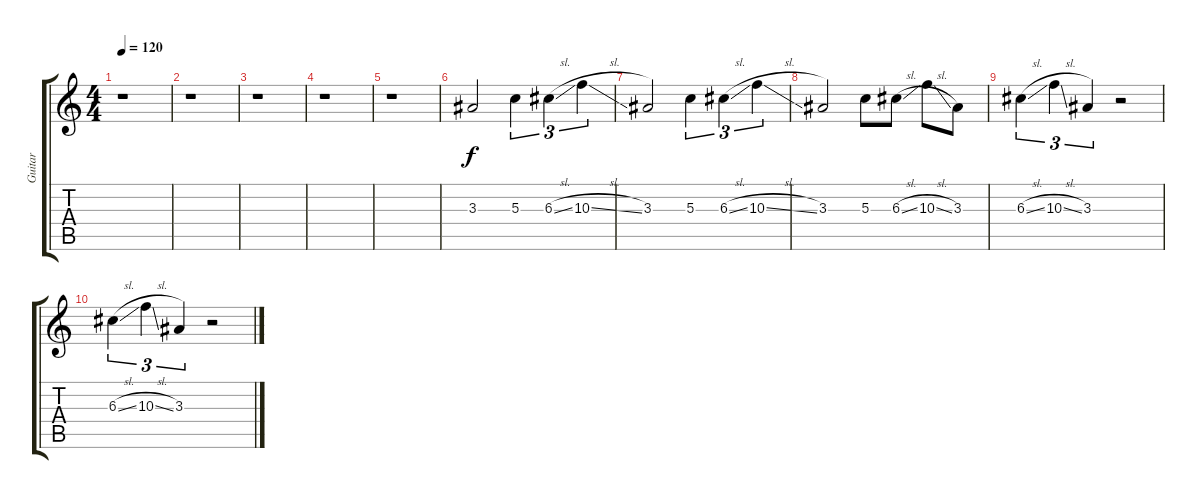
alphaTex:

\track ("Guitar" "Guitar") {instrument distortionguitar}
\staff {score tabs}
\tuning (E4 B3 G3 D3 A2 E2) {hide}
\ts (4 4)
\tempo 120
\clef g2
\ks c
r.1{dy ff} |
r.1 |
r.1 |
r.1 |
r.1 |
3.3.2{dy f} 5.3.4{tu (3 2)} 6.3{sl}.4{tu (3 2)} 10.3{sl}.4{tu (3 2)} |
3.3.2 5.3.4{tu (3 2)} 6.3{sl}.4{tu (3 2)} 10.3{sl}.4{tu (3 2)} |
3.3.2 5.3.8 6.3{sl}.8 10.3{sl}.8 3.3.8 |
6.3{sl}.4{tu (3 2)} 10.3{sl}.4{tu (3 2)} 3.3.4{tu (3 2)} r.2 |
6.3{sl}.4{tu (3 2)} 10.3{sl}.4{tu (3 2)} 3.3.4{tu (3 2)} r.2
